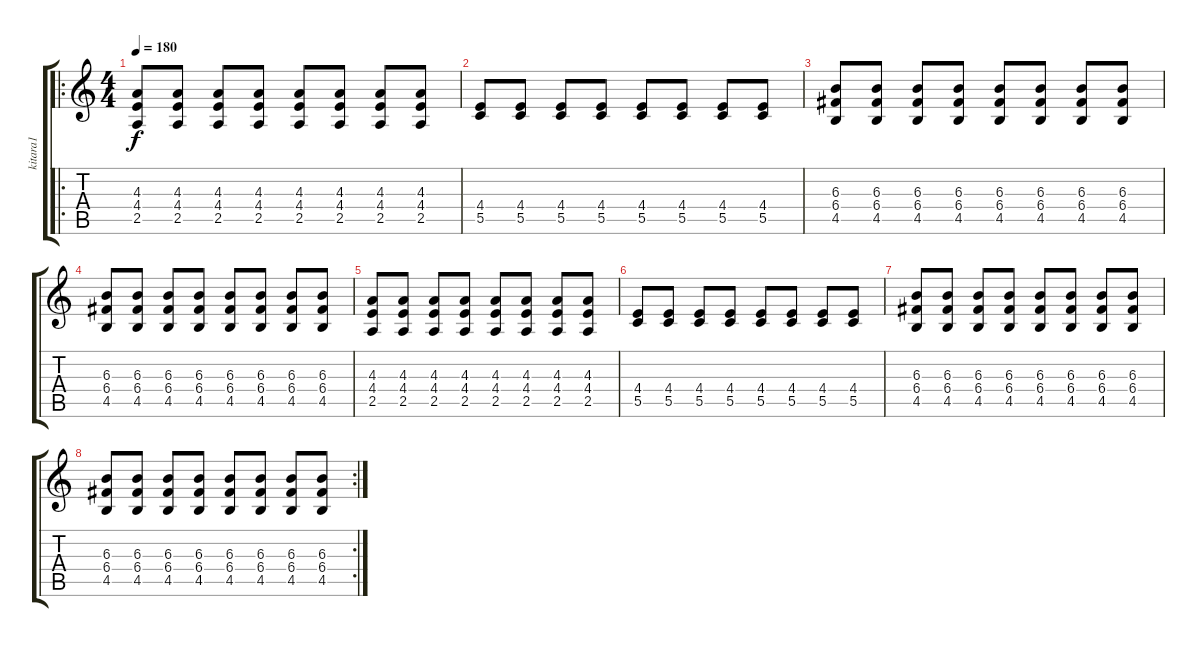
\track ("kitara1" "kitara1") {instrument distortionguitar}
\staff {score tabs}
\tuning (D4 A3 F3 C3 G2 D2) {hide}
\ro
\ts (4 4)
\tempo 180
\clef g2
\ks c
(4.3 4.4 2.5).8{dy f} (4.3 4.4 2.5).8 (4.3 4.4 2.5).8 (4.3 4.4 2.5).8 (4.3 4.4 2.5).8 (4.3 4.4 2.5).8 (4.3 4.4 2.5).8 (4.3 4.4 2.5).8 |
(4.4 5.5).8 (4.4 5.5).8 (4.4 5.5).8 (4.4 5.5).8 (4.4 5.5).8 (4.4 5.5).8 (4.4 5.5).8 (4.4 5.5).8 |
(6.3 6.4 4.5).8 (6.3 6.4 4.5).8 (6.3 6.4 4.5).8 (6.3 6.4 4.5).8 (6.3 6.4 4.5).8 (6.3 6.4 4.5).8 (6.3 6.4 4.5).8 (6.3 6.4 4.5).8 |
(6.3 6.4 4.5).8 (6.3 6.4 4.5).8 (6.3 6.4 4.5).8 (6.3 6.4 4.5).8 (6.3 6.4 4.5).8 (6.3 6.4 4.5).8 (6.3 6.4 4.5).8 (6.3 6.4 4.5).8 |
(4.3 4.4 2.5).8 (4.3 4.4 2.5).8 (4.3 4.4 2.5).8 (4.3 4.4 2.5).8 (4.3 4.4 2.5).8 (4.3 4.4 2.5).8 (4.3 4.4 2.5).8 (4.3 4.4 2.5).8 |
(4.4 5.5).8 (4.4 5.5).8 (4.4 5.5).8 (4.4 5.5).8 (4.4 5.5).8 (4.4 5.5).8 (4.4 5.5).8 (4.4 5.5).8 |
(6.3 6.4 4.5).8 (6.3 6.4 4.5).8 (6.3 6.4 4.5).8 (6.3 6.4 4.5).8 (6.3 6.4 4.5).8 (6.3 6.4 4.5).8 (6.3 6.4 4.5).8 (6.3 6.4 4.5).8 |
\rc 2
(6.3 6.4 4.5).8 (6.3 6.4 4.5).8 (6.3 6.4 4.5).8 (6.3 6.4 4.5).8 (6.3 6.4 4.5).8 (6.3 6.4 4.5).8 (6.3 6.4 4.5).8 (6.3 6.4 4.5).8
